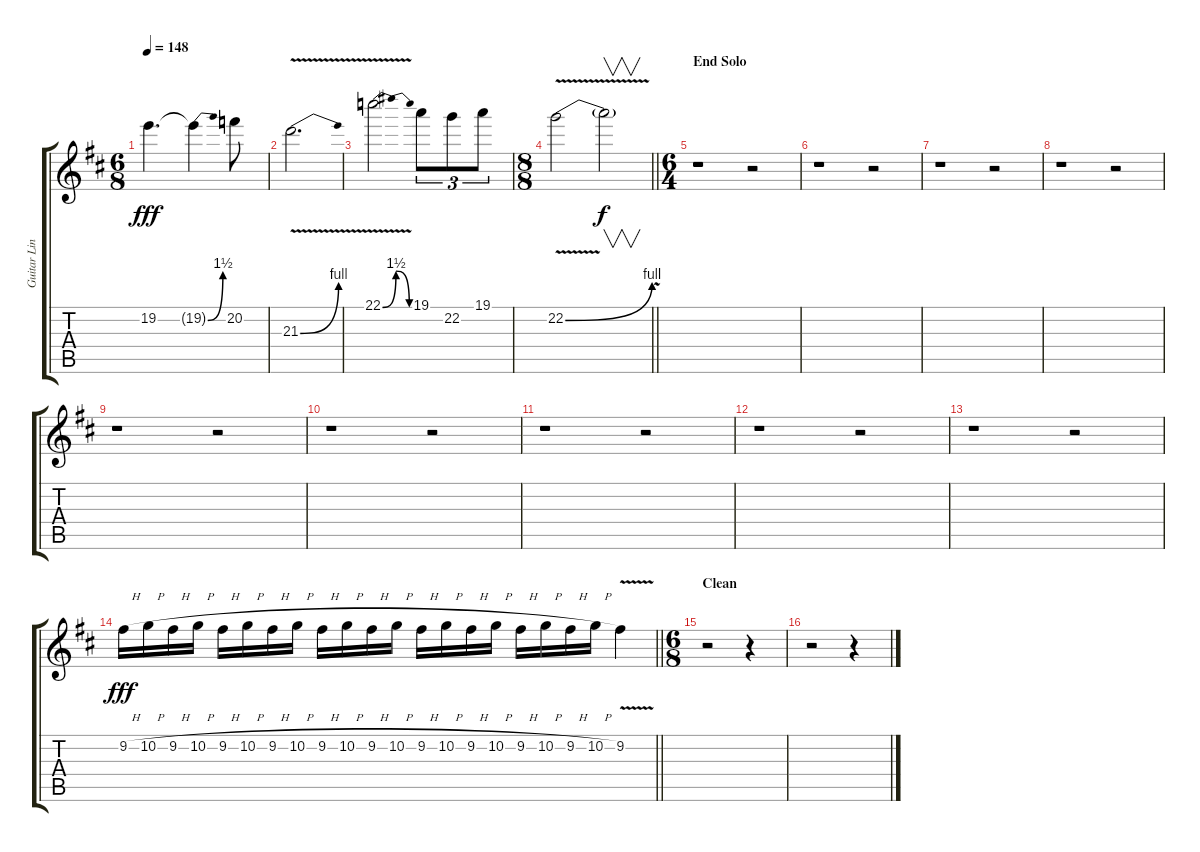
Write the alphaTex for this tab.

\track ("Guitar Line 3 [Solo]" "Guitar Lin") {instrument overdrivenguitar}
\staff {score tabs}
\tuning (D4 A3 F3 C3 G2 D2) {hide}
\ts (6 8)
\tempo 148
\clef g2
\ks d
19.2.4{d dy fff} 19.2{be (bend 0 0 60 6) t}.4 20.2.8 |
21.3{be (bend 0 0 60 4) v}.2{d} |
22.1{be (bendrelease 0 0 15 6 45 6 60 0) v}.2 19.1.8{tu (3 2)} 22.2.8{tu (3 2)} 19.1.8{tu (3 2)} |
\ts (8 8)
\barLineRight lightlight
22.2{be (bend 0 0 60 4) v}.2 22.2{v t}.2{v dy f} |
\ts (6 4)
\section ("" "End Solo")
r.1 r.2 |
r.1 r.2 |
r.1 r.2 |
r.1 r.2 |
r.1 r.2 |
r.1 r.2 |
r.1 r.2 |
r.1 r.2 |
r.1 r.2 |
\barLineRight lightlight
9.2{h}.16{dy fff} 10.2{h}.16 9.2{h}.16 10.2{h}.16 9.2{h}.16 10.2{h}.16 9.2{h}.16 10.2{h}.16 9.2{h}.16 10.2{h}.16 9.2{h}.16 10.2{h}.16 9.2{h}.16 10.2{h}.16 9.2{h}.16 10.2{h}.16 9.2{h}.16 10.2{h}.16 9.2{h}.16 10.2{h}.16 9.2{v}.4 |
\ts (6 8)
\section ("" "Clean")
r.2 r.4 |
r.2 r.4
